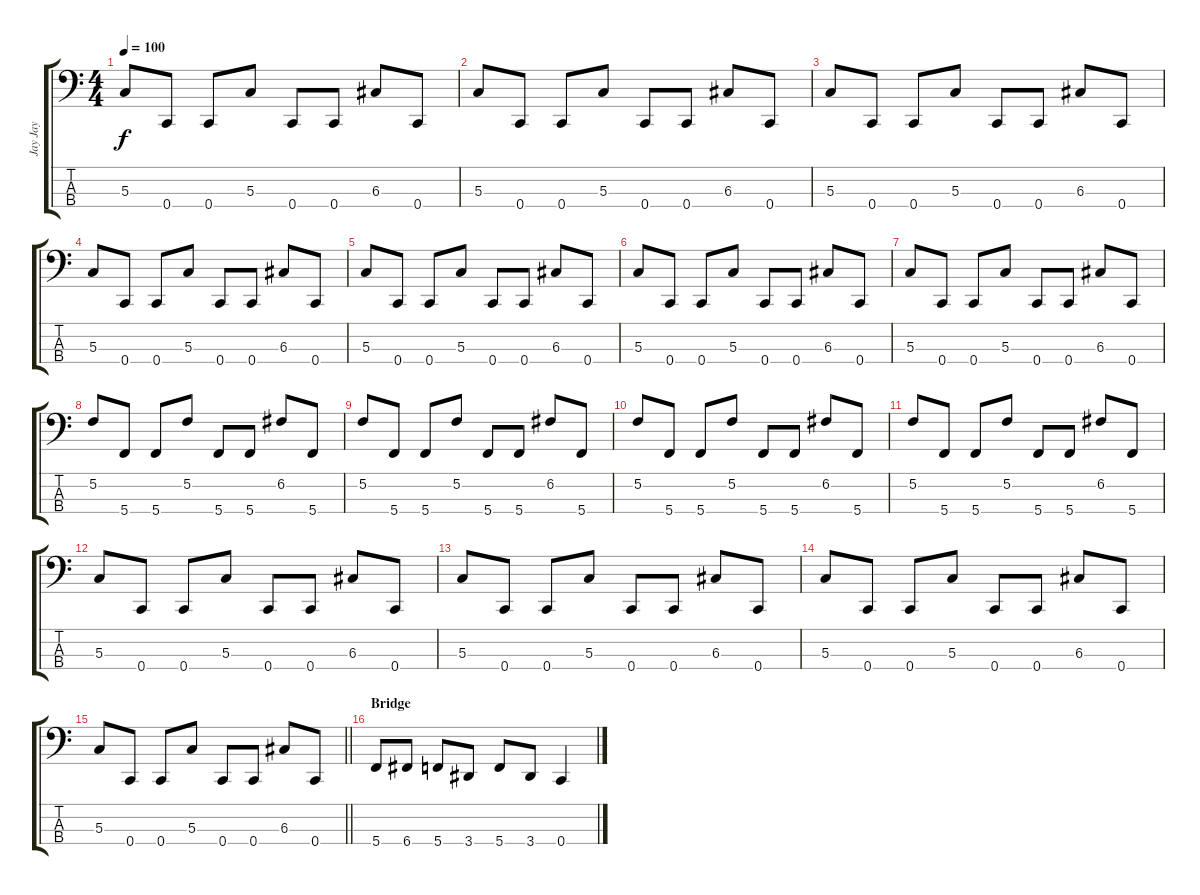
\track ("Jay Jay" "Jay Jay") {instrument electricbasspick}
\staff {score tabs}
\tuning (F2 C2 G1 C1) {hide}
\ts (4 4)
\tempo 100
\clef f4
\ks c
5.3.8{dy f} 0.4.8 0.4.8 5.3.8 0.4.8 0.4.8 6.3.8 0.4.8 |
5.3.8 0.4.8 0.4.8 5.3.8 0.4.8 0.4.8 6.3.8 0.4.8 |
5.3.8 0.4.8 0.4.8 5.3.8 0.4.8 0.4.8 6.3.8 0.4.8 |
5.3.8 0.4.8 0.4.8 5.3.8 0.4.8 0.4.8 6.3.8 0.4.8 |
5.3.8 0.4.8 0.4.8 5.3.8 0.4.8 0.4.8 6.3.8 0.4.8 |
5.3.8 0.4.8 0.4.8 5.3.8 0.4.8 0.4.8 6.3.8 0.4.8 |
5.3.8 0.4.8 0.4.8 5.3.8 0.4.8 0.4.8 6.3.8 0.4.8 |
5.2.8 5.4.8 5.4.8 5.2.8 5.4.8 5.4.8 6.2.8 5.4.8 |
5.2.8 5.4.8 5.4.8 5.2.8 5.4.8 5.4.8 6.2.8 5.4.8 |
5.2.8 5.4.8 5.4.8 5.2.8 5.4.8 5.4.8 6.2.8 5.4.8 |
5.2.8 5.4.8 5.4.8 5.2.8 5.4.8 5.4.8 6.2.8 5.4.8 |
5.3.8 0.4.8 0.4.8 5.3.8 0.4.8 0.4.8 6.3.8 0.4.8 |
5.3.8 0.4.8 0.4.8 5.3.8 0.4.8 0.4.8 6.3.8 0.4.8 |
5.3.8 0.4.8 0.4.8 5.3.8 0.4.8 0.4.8 6.3.8 0.4.8 |
\barLineRight lightlight
5.3.8 0.4.8 0.4.8 5.3.8 0.4.8 0.4.8 6.3.8 0.4.8 |
\section ("" "Bridge")
5.4.8 6.4.8 5.4.8 3.4.8 5.4.8 3.4.8 0.4.4
